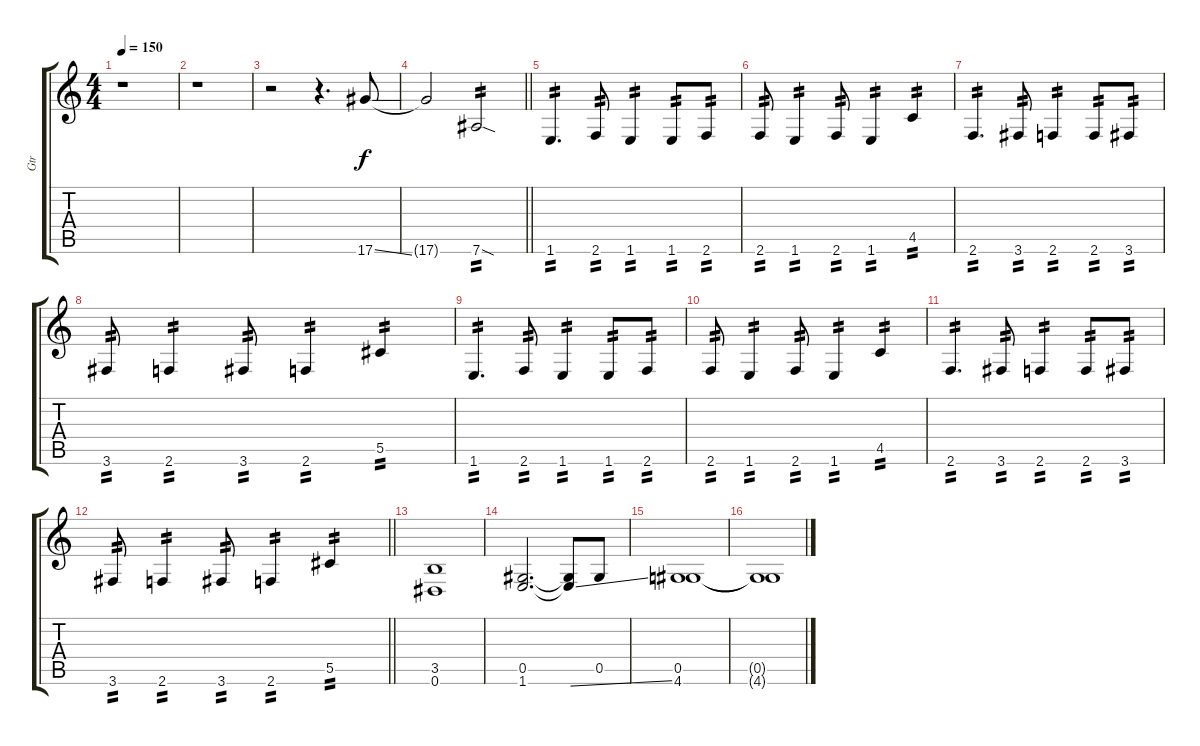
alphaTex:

\track ("Gtr " "Gtr ") {instrument distortionguitar}
\staff {score tabs}
\tuning (Eb4 Bb3 Gb3 Db3 Ab2 Eb2) {hide}
\ts (4 4)
\tempo 150
\tempo 148
\tempo 150
\clef g2
\ks c
r.1{dy f instrument distortionguitar} |
r.1 |
r.2 r.4{d} 17.6{ss}.8 |
\barLineRight lightlight
17.6{t}.2 7.6{sod}.2{tp 2} |
\section ("" "")
1.6.4{d tp 2} 2.6.8{tp 2} 1.6.4{tp 2} 1.6.8{tp 2} 2.6.8{tp 2} |
2.6.8{tp 2} 1.6.4{tp 2} 2.6.8{tp 2} 1.6.4{tp 2} 4.5.4{tp 2} |
2.6.4{d tp 2} 3.6.8{tp 2} 2.6.4{tp 2} 2.6.8{tp 2} 3.6.8{tp 2} |
3.6.8{tp 2} 2.6.4{tp 2} 3.6.8{tp 2} 2.6.4{tp 2} 5.5.4{tp 2} |
1.6.4{d tp 2} 2.6.8{tp 2} 1.6.4{tp 2} 1.6.8{tp 2} 2.6.8{tp 2} |
2.6.8{tp 2} 1.6.4{tp 2} 2.6.8{tp 2} 1.6.4{tp 2} 4.5.4{tp 2} |
2.6.4{d tp 2} 3.6.8{tp 2} 2.6.4{tp 2} 2.6.8{tp 2} 3.6.8{tp 2} |
\barLineRight lightlight
3.6.8{tp 2} 2.6.4{tp 2} 3.6.8{tp 2} 2.6.4{tp 2} 5.5.4{tp 2} |
(3.5 0.6).1 |
(0.5 1.6).2{d} (0.5{t} 1.6{ss t}).8 0.5.8 |
(0.5 4.6).1 |
(0.5{t} 4.6{t}).1
